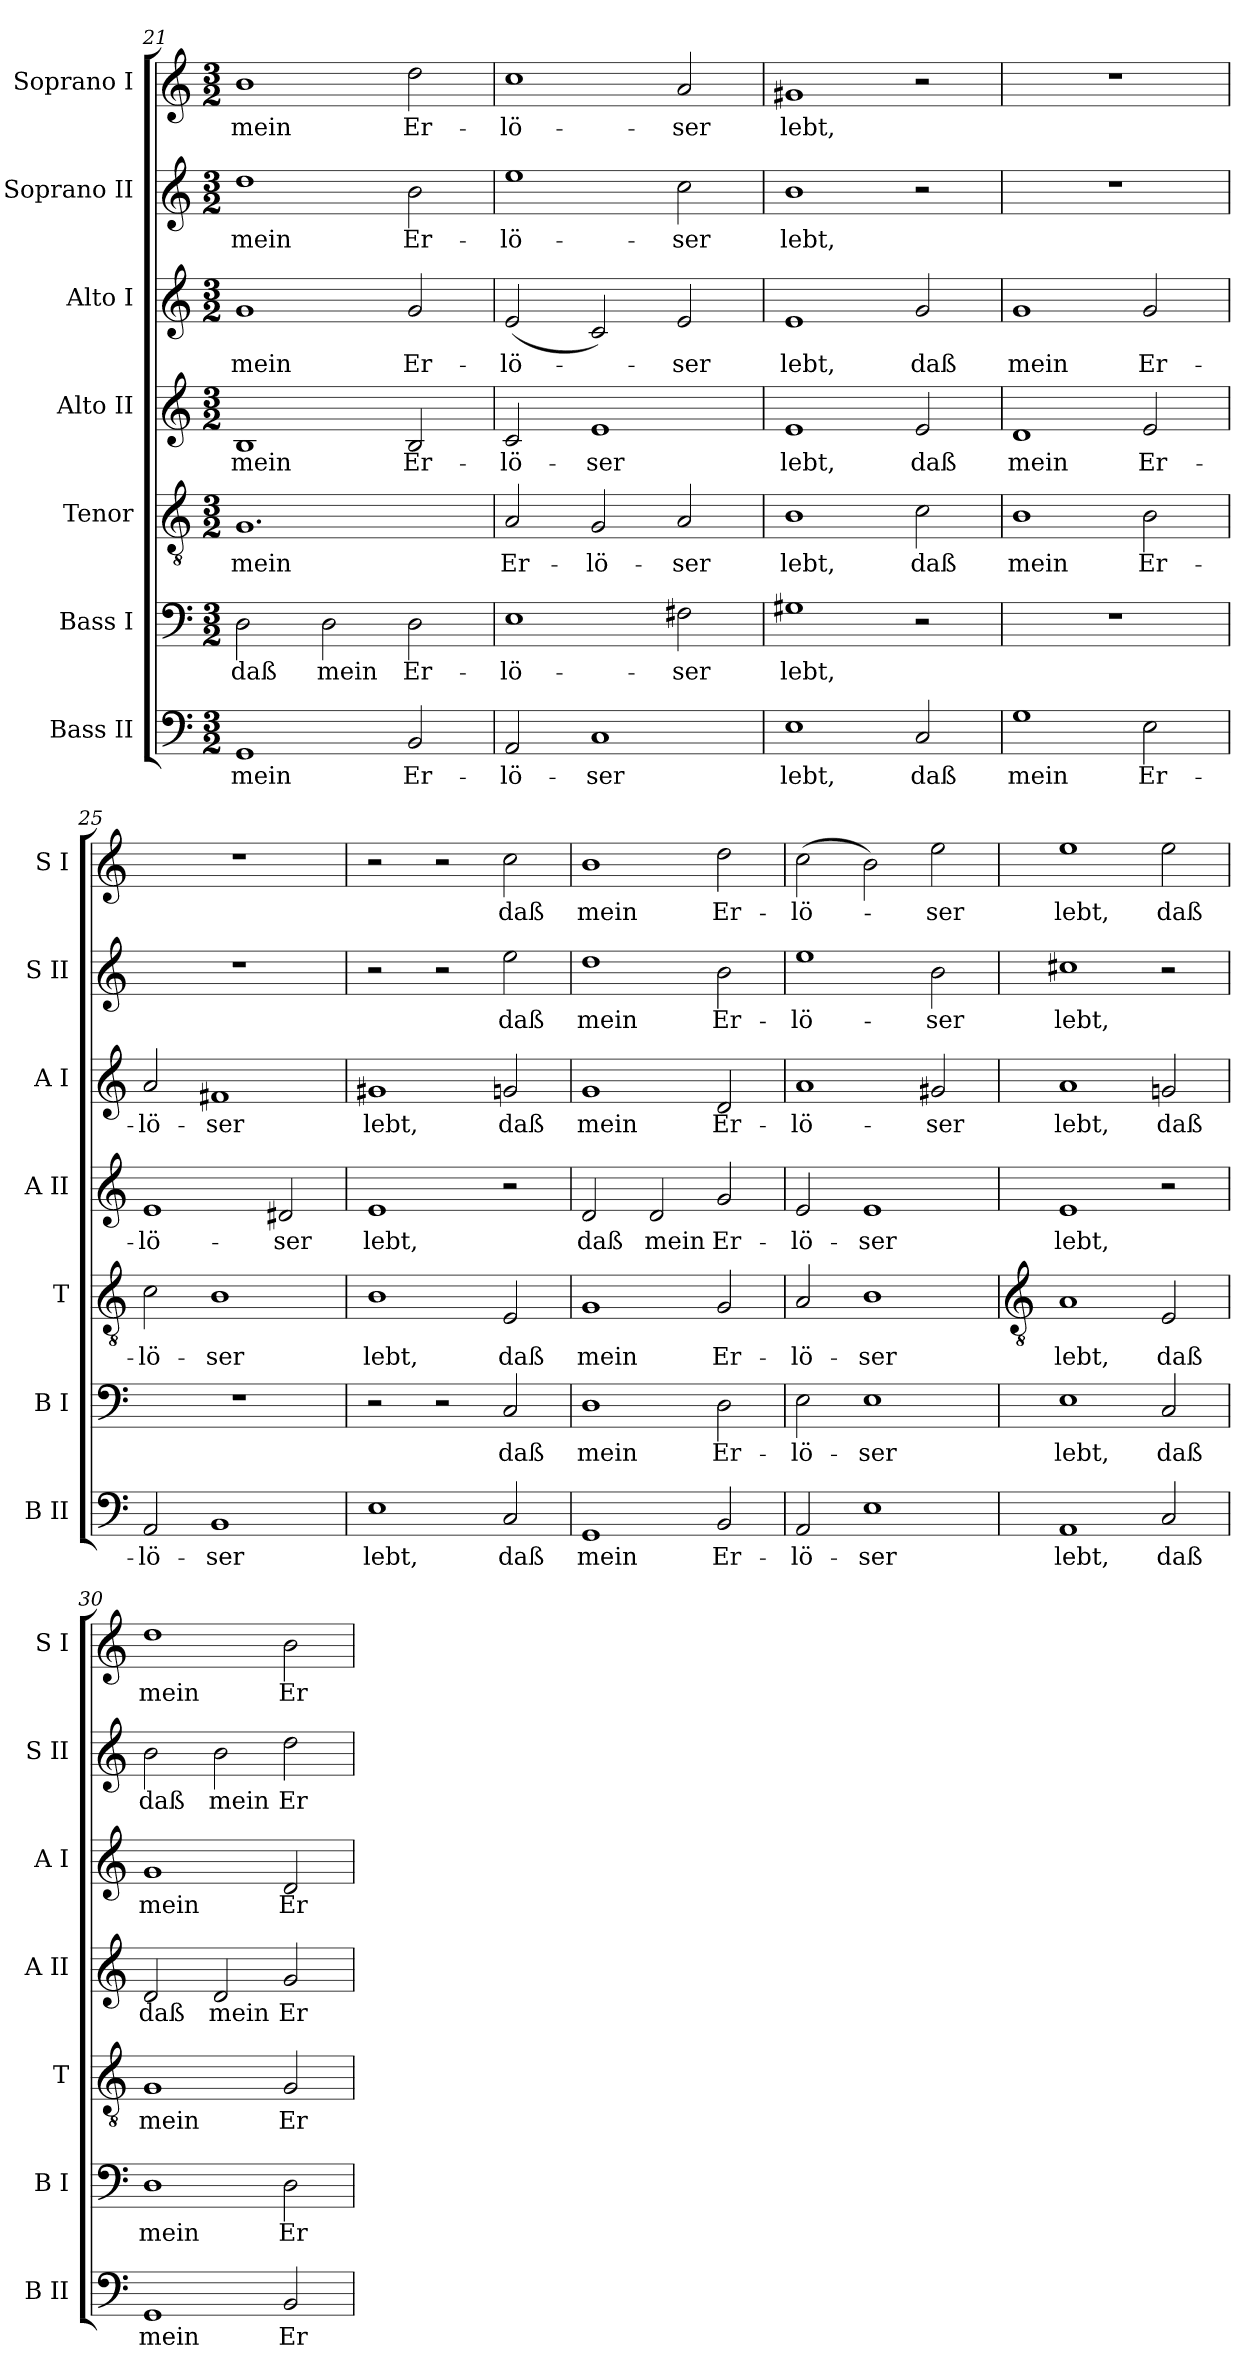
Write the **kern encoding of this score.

**kern	**text	**kern	**text	**kern	**text	**kern	**text	**kern	**text	**kern	**text	**kern	**text
*part7	*part7	*part6	*part6	*part5	*part5	*part4	*part4	*part3	*part3	*part2	*part2	*part1	*part1
*staff7	*staff7	*staff6	*staff6	*staff5	*staff5	*staff4	*staff4	*staff3	*staff3	*staff2	*staff2	*staff1	*staff1
*I"Bass II	*	*I"Bass I	*	*I"Tenor	*	*I"Alto II	*	*I"Alto I	*	*I"Soprano II	*	*I"Soprano I	*
*I'B II	*	*I'B I	*	*I'T	*	*I'A II	*	*I'A I	*	*I'S II	*	*I'S I	*
*clefF4	*	*clefF4	*	*clefGv2	*	*clefG2	*	*clefG2	*	*clefG2	*	*clefG2	*
*k[]	*	*k[]	*	*k[]	*	*k[]	*	*k[]	*	*k[]	*	*k[]	*
*C:	*	*C:	*	*C:	*	*C:	*	*C:	*	*C:	*	*C:	*
*M3/2	*	*M3/2	*	*M3/2	*	*M3/2	*	*M3/2	*	*M3/2	*	*M3/2	*
=21	=21	=21	=21	=21	=21	=21	=21	=21	=21	=21	=21	=21	=21
!	!LO:LY:b	!	!LO:LY:b	!	!LO:LY:b	!	!LO:LY:b	!	!LO:LY:b	!	!LO:LY:b	!	!LO:LY:b
1GG	mein	2D	daß	1.G	mein	1B	mein	1g	mein	1dd	mein	1b	mein
!	!	!	!LO:LY:b	!	!	!	!	!	!	!	!	!	!
.	.	2D	mein	.	.	.	.	.	.	.	.	.	.
!	!LO:LY:b	!	!LO:LY:b	!	!	!	!LO:LY:b	!	!LO:LY:b	!	!LO:LY:b	!	!LO:LY:b
2BB	Er-	2D	Er-	.	.	2B	Er-	2g	Er-	2b	Er-	2dd	Er-
=22	=22	=22	=22	=22	=22	=22	=22	=22	=22	=22	=22	=22	=22
!	!LO:LY:b	!	!LO:LY:b	!	!LO:LY:b	!	!LO:LY:b	!	!LO:LY:b	!	!LO:LY:b	!	!LO:LY:b
2AA	-lö-	1E	-lö-	2A	Er-	2c	-lö-	(<2e	-lö-	1ee	-lö-	1cc	-lö-
!	!LO:LY:b	!	!	!	!LO:LY:b	!	!LO:LY:b	!	!	!	!	!	!
1C	-ser	.	.	2G	-lö-	1e	-ser	2c)	.	.	.	.	.
!	!	!	!LO:LY:b	!	!LO:LY:b	!	!	!	!LO:LY:b	!	!LO:LY:b	!	!LO:LY:b
.	.	2F#X	-ser	2A	-ser	.	.	2e	ser	2cc	-ser	2a	-ser
=23	=23	=23	=23	=23	=23	=23	=23	=23	=23	=23	=23	=23	=23
!	!LO:LY:b	!	!LO:LY:b	!	!LO:LY:b	!	!LO:LY:b	!	!LO:LY:b	!	!LO:LY:b	!	!LO:LY:b
1E	lebt,	1G#X	lebt,	1B	lebt,	1e	lebt,	1e	lebt,	1b	lebt,	1g#X	lebt,
!	!LO:LY:b	!	!	!	!LO:LY:b	!	!LO:LY:b	!	!LO:LY:b	!	!	!	!
2C	daß	2r	.	2c	daß	2e	daß	2g	daß	2r	.	2r	.
=24	=24	=24	=24	=24	=24	=24	=24	=24	=24	=24	=24	=24	=24
!	!LO:LY:b	!LO:N:vis=1	!	!	!LO:LY:b	!	!LO:LY:b	!	!LO:LY:b	!LO:N:vis=1	!	!LO:N:vis=1	!
1G	mein	1.r	.	1B	mein	1d	mein	1g	mein	1.r	.	1.r	.
!	!LO:LY:b	!	!	!	!LO:LY:b	!	!LO:LY:b	!	!LO:LY:b	!	!	!	!
2E	Er-	.	.	2B	Er-	2e	Er-	2g	Er-	.	.	.	.
=25	=25	=25	=25	=25	=25	=25	=25	=25	=25	=25	=25	=25	=25
!	!LO:LY:b	!LO:N:vis=1	!	!	!LO:LY:b	!	!LO:LY:b	!	!LO:LY:b	!LO:N:vis=1	!	!LO:N:vis=1	!
2AA	-lö-	1.r	.	2c	-lö-	1e	-lö-	2a	-lö-	1.r	.	1.r	.
!	!LO:LY:b	!	!	!	!LO:LY:b	!	!	!	!LO:LY:b	!	!	!	!
1BB	-ser	.	.	1B	-ser	.	.	1f#X	-ser	.	.	.	.
!	!	!	!	!	!	!	!LO:LY:b	!	!	!	!	!	!
.	.	.	.	.	.	2d#X	-ser	.	.	.	.	.	.
=26	=26	=26	=26	=26	=26	=26	=26	=26	=26	=26	=26	=26	=26
!	!LO:LY:b	!	!	!	!LO:LY:b	!	!LO:LY:b	!	!LO:LY:b	!	!	!	!
1E	lebt,	2r	.	1B	lebt,	1e	lebt,	1g#X	lebt,	2r	.	2r	.
.	.	2r	.	.	.	.	.	.	.	2r	.	2r	.
!	!LO:LY:b	!	!LO:LY:b	!	!LO:LY:b	!	!	!	!LO:LY:b	!	!LO:LY:b	!	!LO:LY:b
2C	daß	2C	daß	2E	daß	2r	.	2gn	daß	2ee	daß	2cc	daß
=27	=27	=27	=27	=27	=27	=27	=27	=27	=27	=27	=27	=27	=27
!	!LO:LY:b	!	!LO:LY:b	!	!LO:LY:b	!	!LO:LY:b	!	!LO:LY:b	!	!LO:LY:b	!	!LO:LY:b
1GG	mein	1D	mein	1G	mein	2d	daß	1g	mein	1dd	mein	1b	mein
!	!	!	!	!	!	!	!LO:LY:b	!	!	!	!	!	!
.	.	.	.	.	.	2d	mein	.	.	.	.	.	.
!	!LO:LY:b	!	!LO:LY:b	!	!LO:LY:b	!	!LO:LY:b	!	!LO:LY:b	!	!LO:LY:b	!	!LO:LY:b
2BB	Er-	2D	Er-	2G	Er-	2g	Er-	2d	Er-	2b	Er-	2dd	Er-
=28	=28	=28	=28	=28	=28	=28	=28	=28	=28	=28	=28	=28	=28
!	!LO:LY:b	!	!LO:LY:b	!	!LO:LY:b	!	!LO:LY:b	!	!LO:LY:b	!	!LO:LY:b	!	!LO:LY:b
2AA	-lö-	2E	-lö-	2A	-lö-	2e	-lö-	1a	-lö-	1ee	-lö-	(>2cc	-lö-
!	!LO:LY:b	!	!LO:LY:b	!	!LO:LY:b	!	!LO:LY:b	!	!	!	!	!	!
1E	-ser	1E	-ser	1B	-ser	1e	-ser	.	.	.	.	2b)	.
!	!	!	!	!	!	!	!	!	!LO:LY:b	!	!LO:LY:b	!	!LO:LY:b
.	.	.	.	.	.	.	.	2g#X	-ser	2b	-ser	2ee	ser
!!LO:LB:g=z
=29	=29	=29	=29	=29	=29	=29	=29	=29	=29	=29	=29	=29	=29
*	*	*	*	*clefGv2	*	*	*	*	*	*	*	*	*
!	!LO:LY:b	!	!LO:LY:b	!	!LO:LY:b	!	!LO:LY:b	!	!LO:LY:b	!	!LO:LY:b	!	!LO:LY:b
1AA	lebt,	1E	lebt,	1A	lebt,	1e	lebt,	1a	lebt,	1cc#X	lebt,	1ee	lebt,
!	!LO:LY:b	!	!LO:LY:b	!	!LO:LY:b	!	!	!	!LO:LY:b	!	!	!	!LO:LY:b
2C	daß	2C	daß	2E	daß	2r	.	2gn	daß	2r	.	2ee	daß
=30	=30	=30	=30	=30	=30	=30	=30	=30	=30	=30	=30	=30	=30
!	!LO:LY:b	!	!LO:LY:b	!	!LO:LY:b	!	!LO:LY:b	!	!LO:LY:b	!	!LO:LY:b	!	!LO:LY:b
1GG	mein	1D	mein	1G	mein	2d	daß	1g	mein	2b	daß	1dd	mein
!	!	!	!	!	!	!	!LO:LY:b	!	!	!	!LO:LY:b	!	!
.	.	.	.	.	.	2d	mein	.	.	2b	mein	.	.
!	!LO:LY:b	!	!LO:LY:b	!	!LO:LY:b	!	!LO:LY:b	!	!LO:LY:b	!	!LO:LY:b	!	!LO:LY:b
2BB	Er-	2D	Er-	2G	Er-	2g	Er-	2d	Er-	2dd	Er-	2b	Er-
=	=	=	=	=	=	=	=	=	=	=	=	=	=
*-	*-	*-	*-	*-	*-	*-	*-	*-	*-	*-	*-	*-	*-
